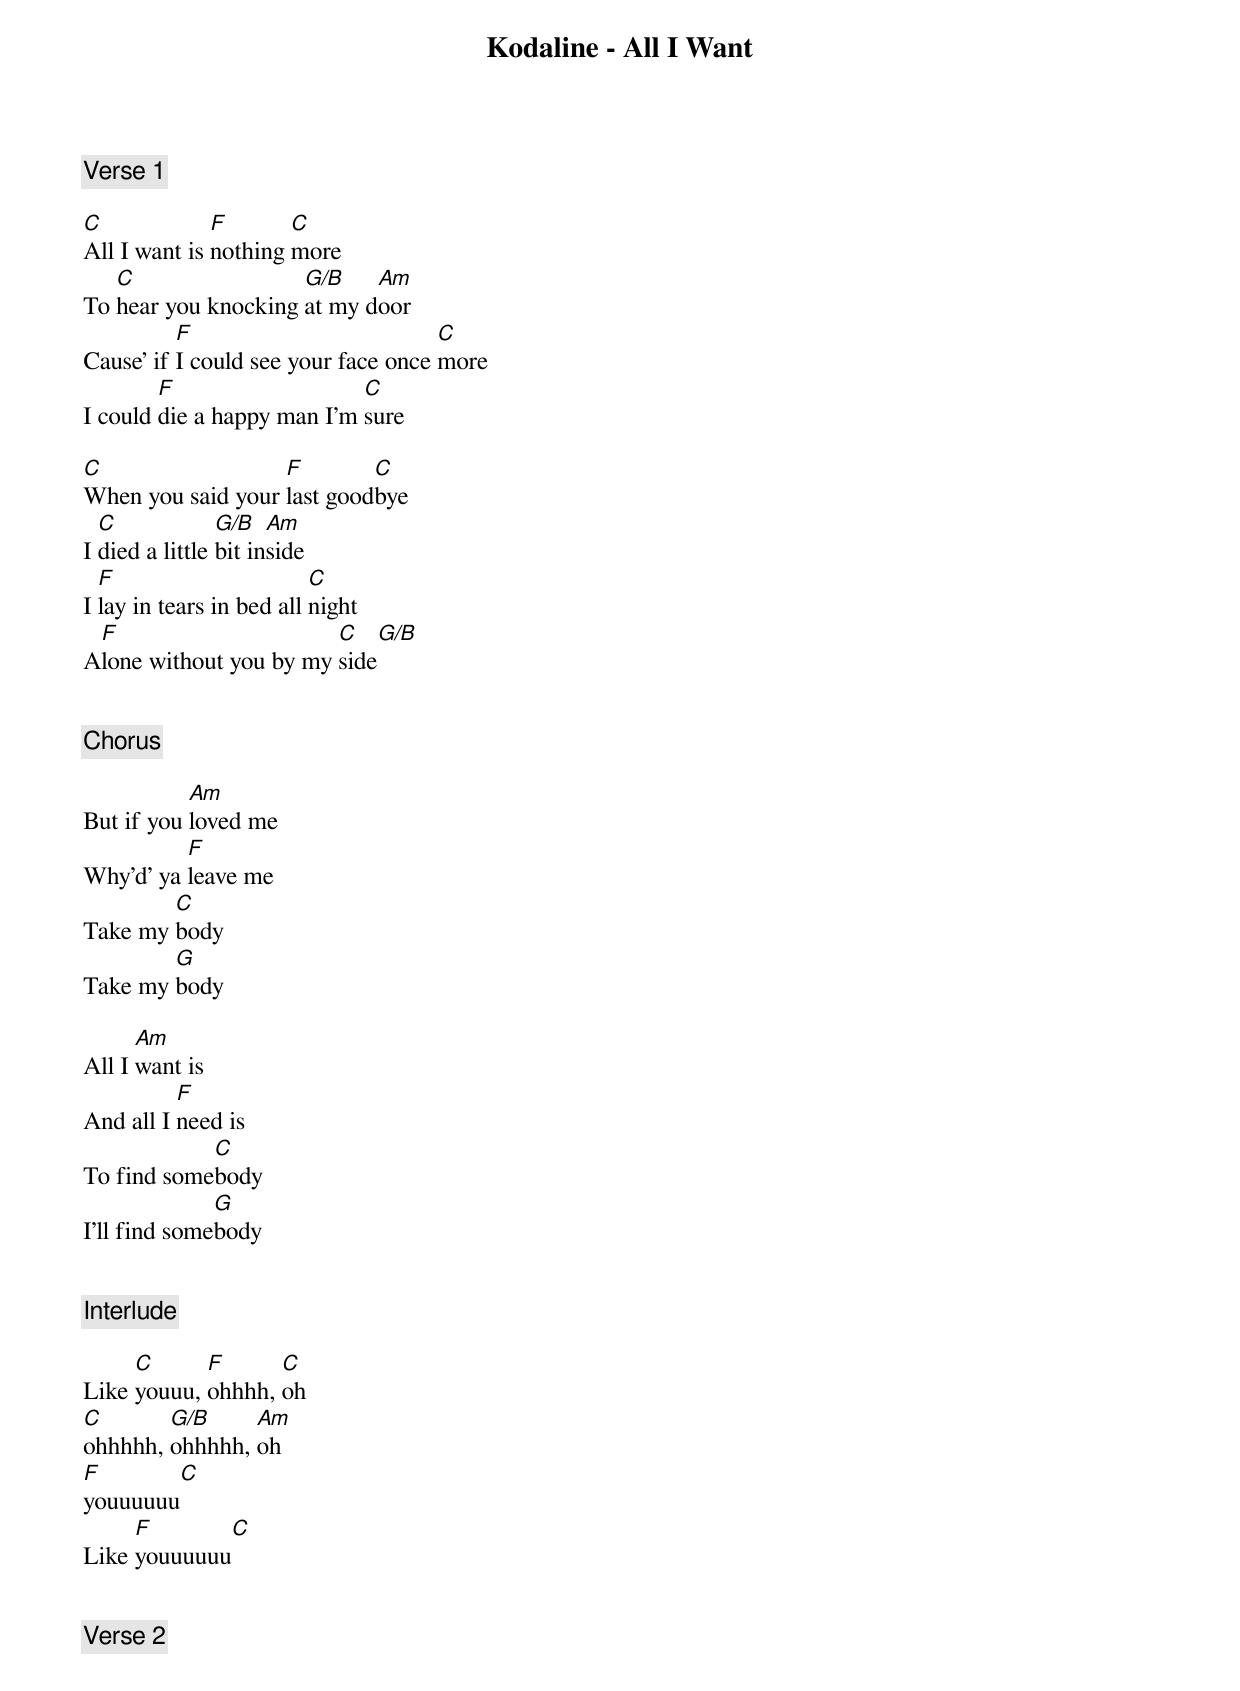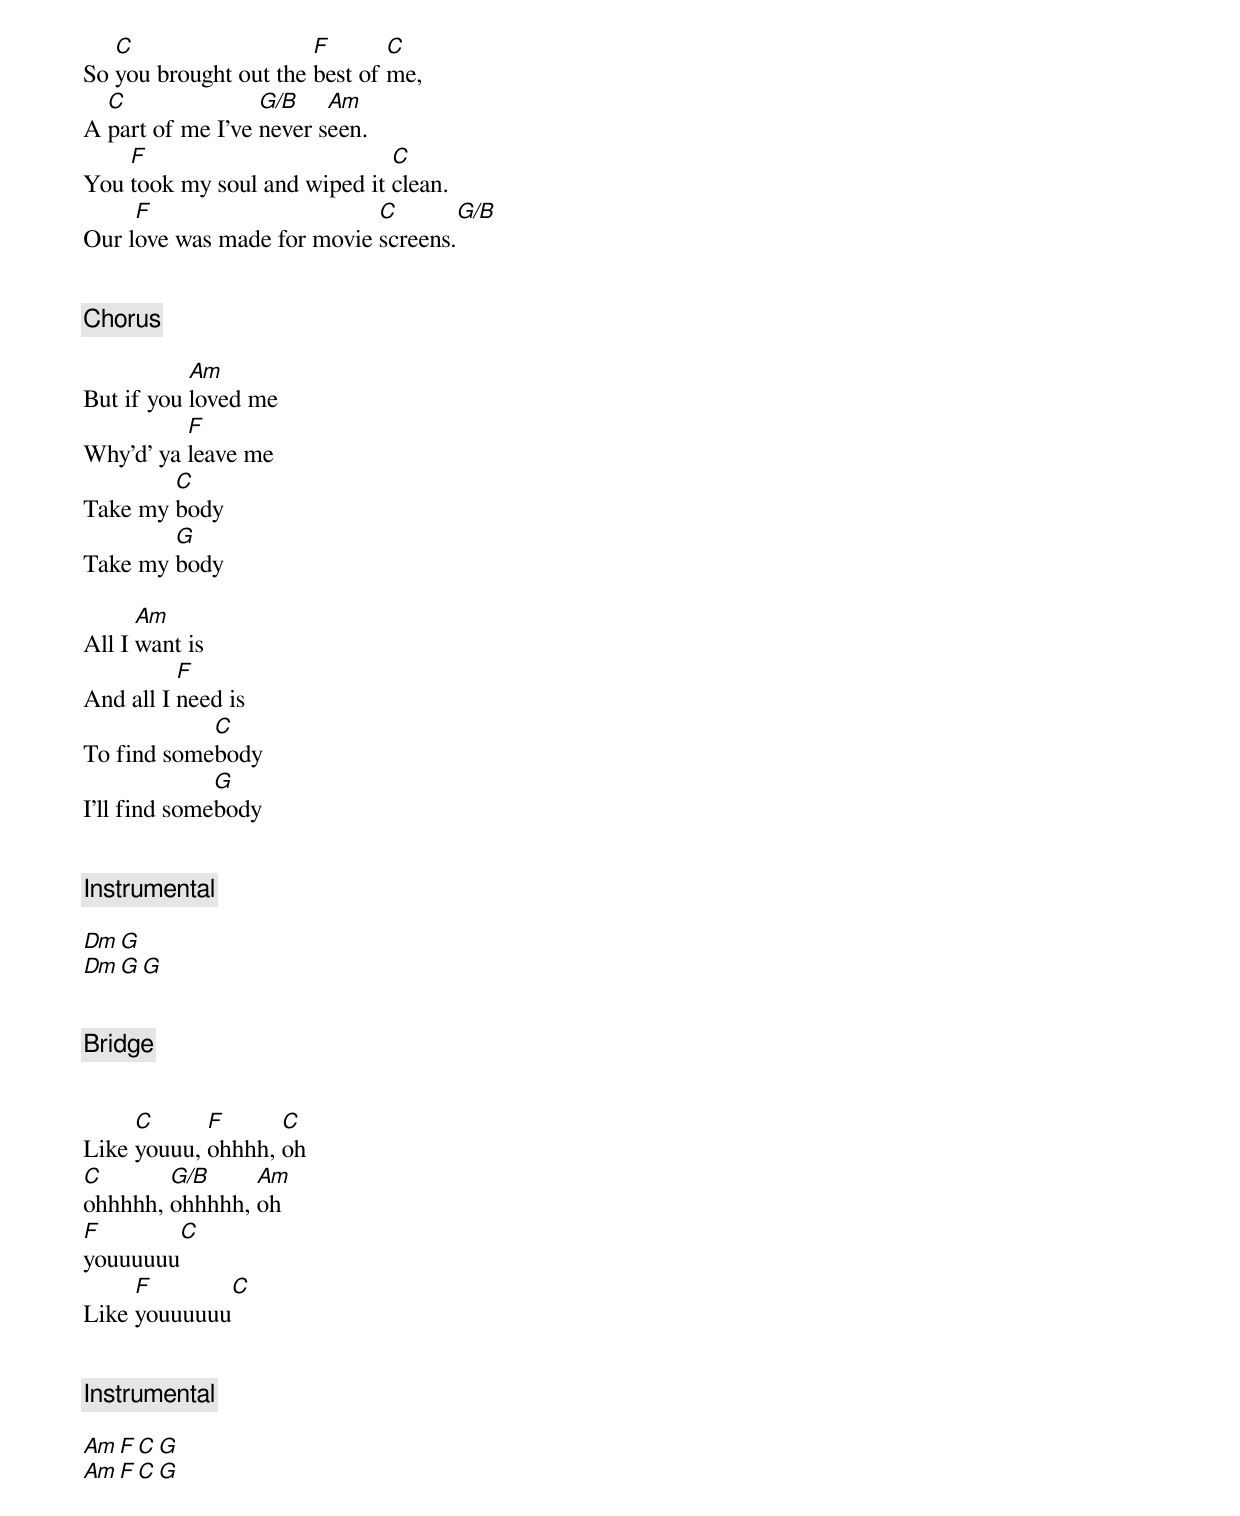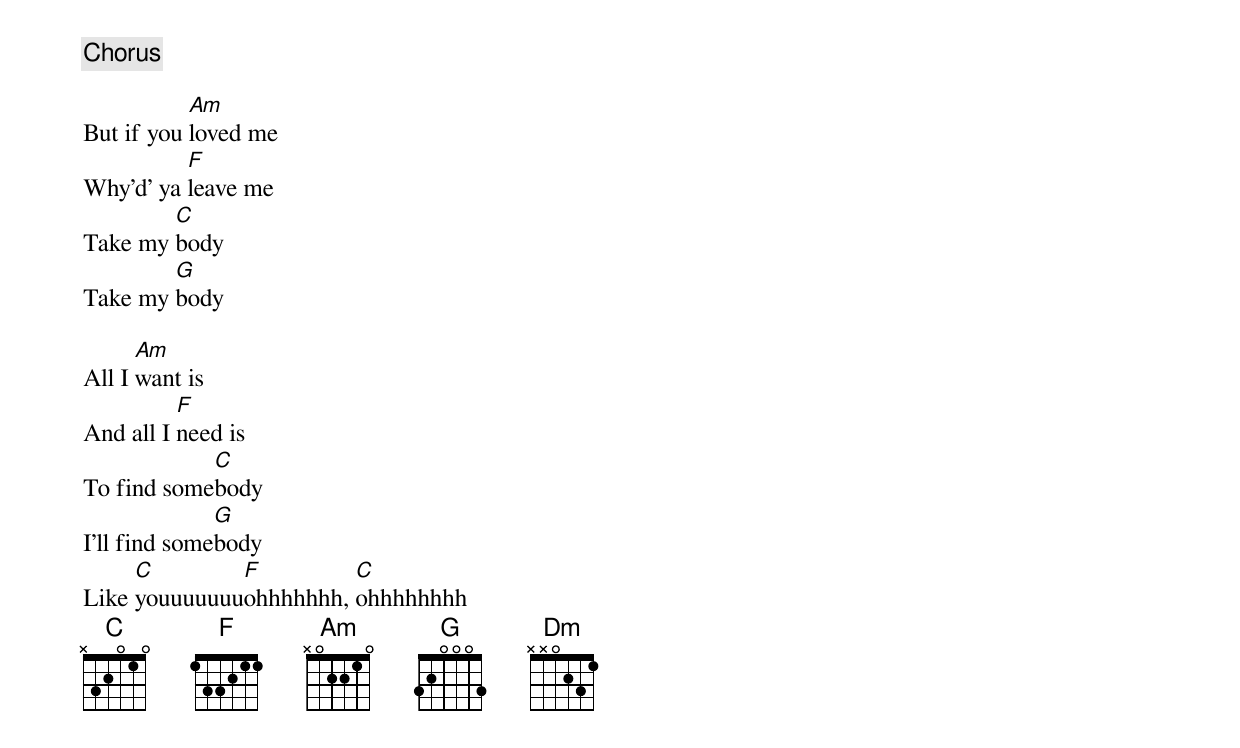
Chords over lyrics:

Kodaline - All I Want

[Verse 1]

C             F       C
All I want is nothing more
   C                 G/B    Am
To hear you knocking at my door
          F                          C
Cause' if I could see your face once more
        F                   C
I could die a happy man I'm sure

C                  F        C
When you said your last goodbye
  C             G/B   Am
I died a little bit inside
  F                       C
I lay in tears in bed all night
 F                      C    G/B
Alone without you by my side


[Chorus]

           Am
But if you loved me
          F
Why'd' ya leave me
        C
Take my body
        G
Take my body

      Am
All I want is
          F
And all I need is
            C
To find somebody
              G
I'll find somebody


[Interlude]

     C      F      C
Like youuu, ohhhh, oh
C       G/B     Am
ohhhhh, ohhhhh, oh
F       C
youuuuuu
     F       C
Like youuuuuu


[Verse 2]

   C                   F       C
So you brought out the best of me,
  C               G/B    Am
A part of me I've never seen.
    F                         C
You took my soul and wiped it clean.
     F                      C       G/B
Our love was made for movie screens.


[Chorus]

           Am
But if you loved me
          F
Why'd' ya leave me
        C
Take my body
        G
Take my body

      Am
All I want is
          F
And all I need is
            C
To find somebody
              G
I'll find somebody


[Instrumental]

Dm  G
Dm  G  G


[Bridge]


     C      F      C
Like youuu, ohhhh, oh
C       G/B     Am
ohhhhh, ohhhhh, oh
F       C
youuuuuu
     F       C
Like youuuuuu


[Instrumental]

Am  F  C  G
Am  F  C  G


[Chorus]

           Am
But if you loved me
          F
Why'd' ya leave me
        C
Take my body
        G
Take my body

      Am
All I want is
          F
And all I need is
            C
To find somebody
              G
I'll find somebody
     C        F         C
Like youuuuuuuohhhhhhh, ohhhhhhhh
